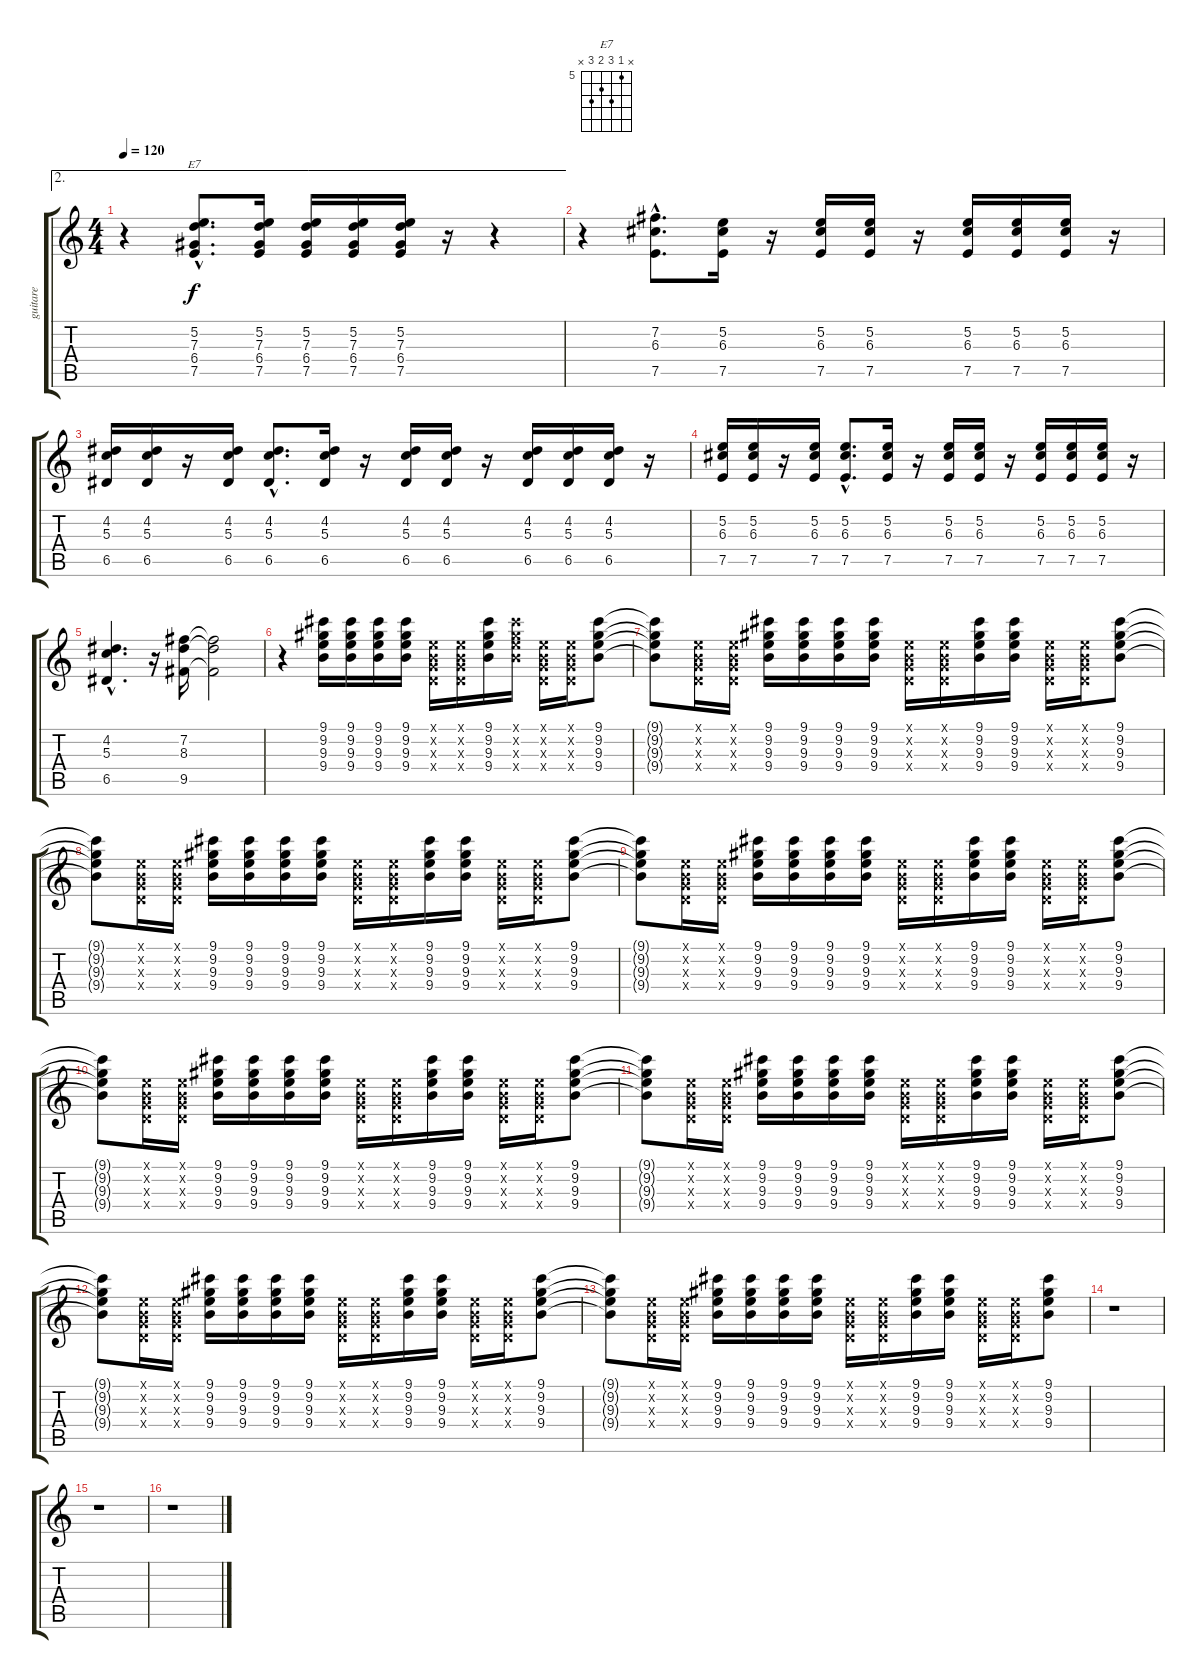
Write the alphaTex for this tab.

\track ("guitare" "guitare") {instrument overdrivenguitar}
\staff {score tabs}
\tuning (E4 B3 G3 D3 A2 E2) {hide}
\chord ("E7" x 5 7 6 7 x) {firstfret 5}
\ae 2
\ts (4 4)
\tempo 120
\clef g2
\ks c
r.4{dy f} (5.2{hac} 7.3{hac} 6.4{hac} 7.5{hac}).8{d ch "E7"} (5.2 7.3 6.4 7.5).16 (5.2 7.3 6.4 7.5).16 (5.2 7.3 6.4 7.5).16 (5.2 7.3 6.4 7.5).16 r.16 r.4 |
r.4 (7.2{hac} 6.3{hac} 7.5{hac}).8{d} (5.2 6.3 7.5).16 r.16 (5.2 6.3 7.5).16 (5.2 6.3 7.5).16 r.16 (5.2 6.3 7.5).16 (5.2 6.3 7.5).16 (5.2 6.3 7.5).16 r.16 |
(4.2 5.3 6.5).16 (4.2 5.3 6.5).16 r.16 (4.2 5.3 6.5).16 (4.2{hac} 5.3{hac} 6.5{hac}).8{d} (4.2 5.3 6.5).16 r.16 (4.2 5.3 6.5).16 (4.2 5.3 6.5).16 r.16 (4.2 5.3 6.5).16 (4.2 5.3 6.5).16 (4.2 5.3 6.5).16 r.16 |
(5.2 6.3 7.5).16 (5.2 6.3 7.5).16 r.16 (5.2 6.3 7.5).16 (5.2{hac} 6.3{hac} 7.5{hac}).8{d} (5.2 6.3 7.5).16 r.16 (5.2 6.3 7.5).16 (5.2 6.3 7.5).16 r.16 (5.2 6.3 7.5).16 (5.2 6.3 7.5).16 (5.2 6.3 7.5).16 r.16 |
(4.2{hac} 5.3{hac} 6.5{hac}).4{d} r.16 (7.2 8.3 9.5).16 (7.2{t} 8.3{t} 9.5{t}).2 |
r.4 (9.1 9.2 9.3 9.4).16 (9.1 9.2 9.3 9.4).16 (9.1 9.2 9.3 9.4).16 (9.1 9.2 9.3 9.4).16 (0.1{x} 0.2{x} 0.3{x} 0.4{x}).16 (0.1{x} 0.2{x} 0.3{x} 0.4{x}).16 (9.1 9.2 9.3 9.4).16 (9.1{x} 9.2{x} 9.3{x} 9.4{x}).16 (0.1{x} 0.2{x} 0.3{x} 0.4{x}).16 (0.1{x} 0.2{x} 0.3{x} 0.4{x}).16 (9.1 9.2 9.3 9.4).8 |
(9.1{t} 9.2{t} 9.3{t} 9.4{t}).8 (0.1{x} 0.2{x} 0.3{x} 0.4{x}).16 (0.1{x} 0.2{x} 0.3{x} 0.4{x}).16 (9.1 9.2 9.3 9.4).16 (9.1 9.2 9.3 9.4).16 (9.1 9.2 9.3 9.4).16 (9.1 9.2 9.3 9.4).16 (0.1{x} 0.2{x} 0.3{x} 0.4{x}).16 (0.1{x} 0.2{x} 0.3{x} 0.4{x}).16 (9.1 9.2 9.3 9.4).16 (9.1 9.2 9.3 9.4).16 (0.1{x} 0.2{x} 0.3{x} 0.4{x}).16 (0.1{x} 0.2{x} 0.3{x} 0.4{x}).16 (9.1 9.2 9.3 9.4).8 |
(9.1{t} 9.2{t} 9.3{t} 9.4{t}).8 (0.1{x} 0.2{x} 0.3{x} 0.4{x}).16 (0.1{x} 0.2{x} 0.3{x} 0.4{x}).16 (9.1 9.2 9.3 9.4).16 (9.1 9.2 9.3 9.4).16 (9.1 9.2 9.3 9.4).16 (9.1 9.2 9.3 9.4).16 (0.1{x} 0.2{x} 0.3{x} 0.4{x}).16 (0.1{x} 0.2{x} 0.3{x} 0.4{x}).16 (9.1 9.2 9.3 9.4).16 (9.1 9.2 9.3 9.4).16 (0.1{x} 0.2{x} 0.3{x} 0.4{x}).16 (0.1{x} 0.2{x} 0.3{x} 0.4{x}).16 (9.1 9.2 9.3 9.4).8 |
(9.1{t} 9.2{t} 9.3{t} 9.4{t}).8 (0.1{x} 0.2{x} 0.3{x} 0.4{x}).16 (0.1{x} 0.2{x} 0.3{x} 0.4{x}).16 (9.1 9.2 9.3 9.4).16 (9.1 9.2 9.3 9.4).16 (9.1 9.2 9.3 9.4).16 (9.1 9.2 9.3 9.4).16 (0.1{x} 0.2{x} 0.3{x} 0.4{x}).16 (0.1{x} 0.2{x} 0.3{x} 0.4{x}).16 (9.1 9.2 9.3 9.4).16 (9.1 9.2 9.3 9.4).16 (0.1{x} 0.2{x} 0.3{x} 0.4{x}).16 (0.1{x} 0.2{x} 0.3{x} 0.4{x}).16 (9.1 9.2 9.3 9.4).8 |
(9.1{t} 9.2{t} 9.3{t} 9.4{t}).8 (0.1{x} 0.2{x} 0.3{x} 0.4{x}).16 (0.1{x} 0.2{x} 0.3{x} 0.4{x}).16 (9.1 9.2 9.3 9.4).16 (9.1 9.2 9.3 9.4).16 (9.1 9.2 9.3 9.4).16 (9.1 9.2 9.3 9.4).16 (0.1{x} 0.2{x} 0.3{x} 0.4{x}).16 (0.1{x} 0.2{x} 0.3{x} 0.4{x}).16 (9.1 9.2 9.3 9.4).16 (9.1 9.2 9.3 9.4).16 (0.1{x} 0.2{x} 0.3{x} 0.4{x}).16 (0.1{x} 0.2{x} 0.3{x} 0.4{x}).16 (9.1 9.2 9.3 9.4).8 |
(9.1{t} 9.2{t} 9.3{t} 9.4{t}).8 (0.1{x} 0.2{x} 0.3{x} 0.4{x}).16 (0.1{x} 0.2{x} 0.3{x} 0.4{x}).16 (9.1 9.2 9.3 9.4).16 (9.1 9.2 9.3 9.4).16 (9.1 9.2 9.3 9.4).16 (9.1 9.2 9.3 9.4).16 (0.1{x} 0.2{x} 0.3{x} 0.4{x}).16 (0.1{x} 0.2{x} 0.3{x} 0.4{x}).16 (9.1 9.2 9.3 9.4).16 (9.1 9.2 9.3 9.4).16 (0.1{x} 0.2{x} 0.3{x} 0.4{x}).16 (0.1{x} 0.2{x} 0.3{x} 0.4{x}).16 (9.1 9.2 9.3 9.4).8 |
(9.1{t} 9.2{t} 9.3{t} 9.4{t}).8 (0.1{x} 0.2{x} 0.3{x} 0.4{x}).16 (0.1{x} 0.2{x} 0.3{x} 0.4{x}).16 (9.1 9.2 9.3 9.4).16 (9.1 9.2 9.3 9.4).16 (9.1 9.2 9.3 9.4).16 (9.1 9.2 9.3 9.4).16 (0.1{x} 0.2{x} 0.3{x} 0.4{x}).16 (0.1{x} 0.2{x} 0.3{x} 0.4{x}).16 (9.1 9.2 9.3 9.4).16 (9.1 9.2 9.3 9.4).16 (0.1{x} 0.2{x} 0.3{x} 0.4{x}).16 (0.1{x} 0.2{x} 0.3{x} 0.4{x}).16 (9.1 9.2 9.3 9.4).8 |
(9.1{t} 9.2{t} 9.3{t} 9.4{t}).8 (0.1{x} 0.2{x} 0.3{x} 0.4{x}).16 (0.1{x} 0.2{x} 0.3{x} 0.4{x}).16 (9.1 9.2 9.3 9.4).16 (9.1 9.2 9.3 9.4).16 (9.1 9.2 9.3 9.4).16 (9.1 9.2 9.3 9.4).16 (0.1{x} 0.2{x} 0.3{x} 0.4{x}).16 (0.1{x} 0.2{x} 0.3{x} 0.4{x}).16 (9.1 9.2 9.3 9.4).16 (9.1 9.2 9.3 9.4).16 (0.1{x} 0.2{x} 0.3{x} 0.4{x}).16 (0.1{x} 0.2{x} 0.3{x} 0.4{x}).16 (9.1 9.2 9.3 9.4).8 |
r.1 |
r.1 |
r.1
